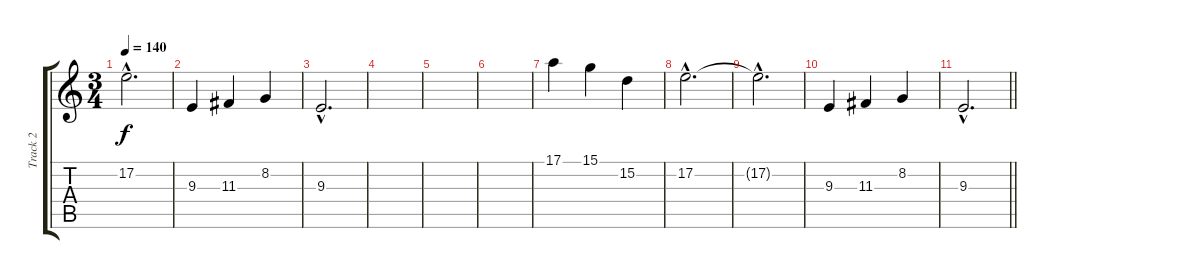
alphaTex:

\track ("Track 2" "Track 2") {instrument piccolo}
\staff {score tabs}
\tuning (E4 B3 G3 D3 A2 E2) {hide}
\ts (3 4)
\tempo 140
\clef g2
\ks c
17.2{hac t}.2{d dy f} |
9.3.4 11.3.4 8.2.4 |
9.3{hac}.2{d} |
|
|
|
17.1.4 15.1.4 15.2.4 |
17.2{hac}.2{d} |
17.2{hac t}.2{d} |
9.3.4 11.3.4 8.2.4 |
\barLineRight lightlight
9.3{hac}.2{d}
